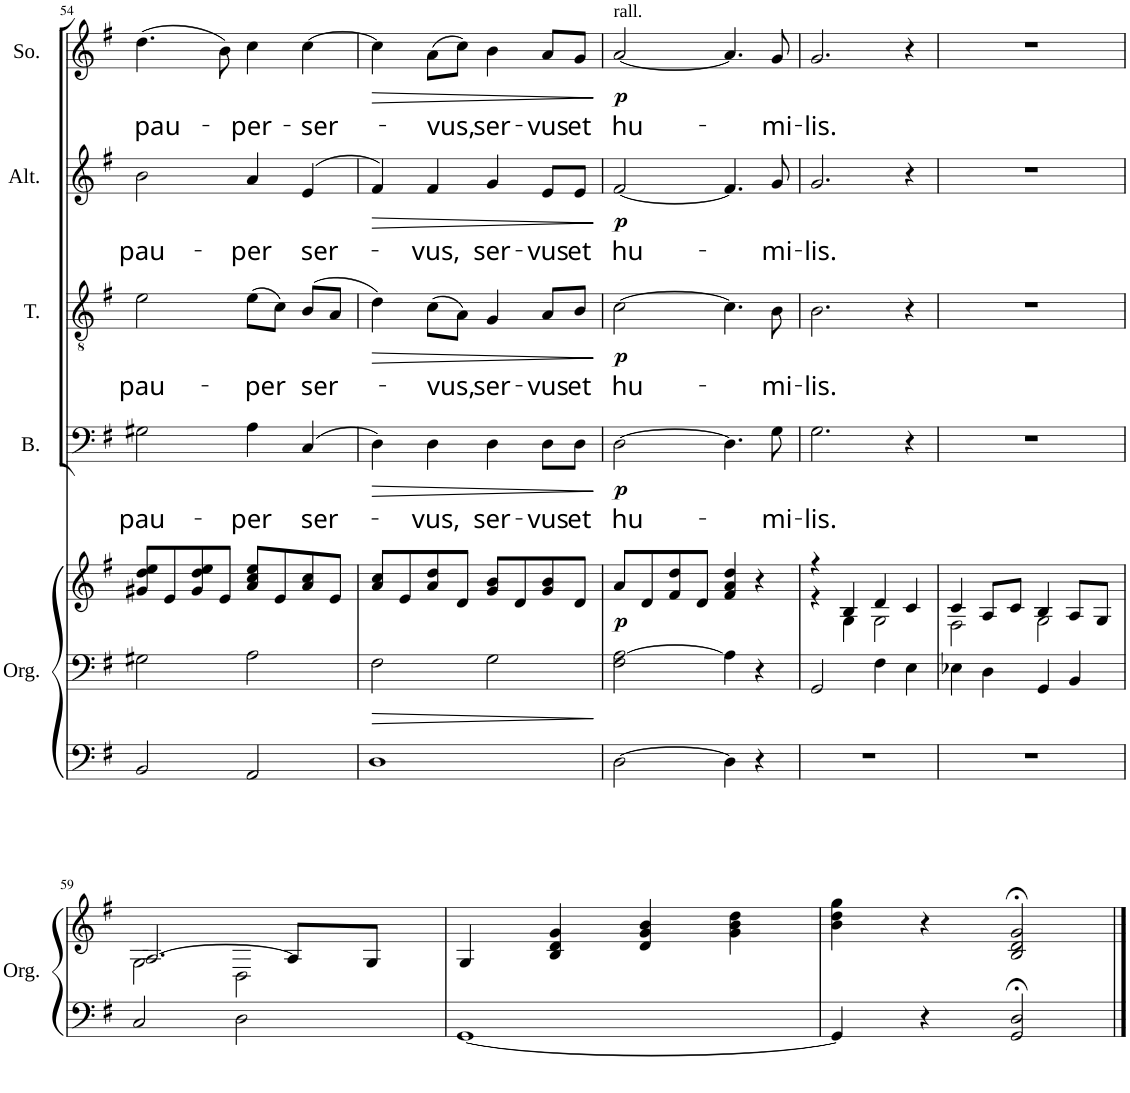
**kern	**kern	**kern	**dynam	**kern	**text	**dynam	**kern	**text	**dynam	**kern	**text	**dynam	**kern	**text	**dynam
*part5	*part5	*part5	*part5	*part4	*part4	*part4	*part3	*part3	*part3	*part2	*part2	*part2	*part1	*part1	*part1
*staff7	*staff6	*staff5	*staff5/6/7	*staff4	*staff4	*staff4	*staff3	*staff3	*staff3	*staff2	*staff2	*staff2	*staff1	*staff1	*staff1
*I"Orgue	*	*	*	*I"Basse	*	*	*I"Ténor	*	*	*I"Alto	*	*	*I"Soprano	*	*
*I'Org.	*	*	*	*I'B.	*	*	*I'T.	*	*	*I'Alt.	*	*	*I'So.	*	*
!!LO:PB:g=z
*clefF4	*clefF4	*clefG2	*	*clefF4	*	*	*clefGv2	*	*	*clefG2	*	*	*clefG2	*	*
*k[f#]	*k[f#]	*k[f#]	*	*k[f#]	*	*	*k[f#]	*	*	*k[f#]	*	*	*k[f#]	*	*
*M4/4	*M4/4	*M4/4	*	*M4/4	*	*	*M4/4	*	*	*M4/4	*	*	*M4/4	*	*
=54	=54	=54	=54	=54	=54	=54	=54	=54	=54	=54	=54	=54	=54	=54	=54
!	!	!	!	!	!LO:LY:b	!	!	!LO:LY:b	!	!	!LO:LY:b	!	!	!LO:LY:b	!
2BB/	2G#X\	8g#X/ 8dd/ 8ee/L	.	2G#X\	pau-	.	2e\	pau-	.	2b\	pau-	.	(4.dd\	pau-	.
.	.	8e/	.	.	.	.	.	.	.	.	.	.	.	.	.
.	.	8g#/ 8dd/ 8ee/	.	.	.	.	.	.	.	.	.	.	.	.	.
.	.	8e/J	.	.	.	.	.	.	.	.	.	.	8b\)	.	.
!	!	!	!	!	!LO:LY:b	!	!	!LO:LY:b	!	!	!LO:LY:b	!	!	!LO:LY:b	!
2AA/	2A\	8a/ 8cc/ 8ee/L	.	4A\	-per	.	(8e\L	-per	.	4a/	-per	.	4cc\	-per-	.
.	.	8e/	.	.	.	.	8c\J)	.	.	.	.	.	.	.	.
!	!	!	!	!	!LO:LY:b	!	!	!LO:LY:b	!	!	!LO:LY:b	!	!	!LO:LY:b	!
.	.	8a/ 8cc/	.	(4C/	ser-	.	(>8B/L	ser-	.	(>4e/	ser-	.	[4cc\	-ser-	.
.	.	8e/J	.	.	.	.	8A/J	.	.	.	.	.	.	.	.
=55	=55	=55	=55	=55	=55	=55	=55	=55	=55	=55	=55	=55	=55	=55	=55
!	!	!	!	!	!	!LO:HP:b	!	!	!LO:HP:b	!	!	!LO:HP:b	!	!	!LO:HP:b
1D	2F#\	8a/ 8cc/L	.	4D\)	.	>	4d\)	.	>	4f#/)	.	>	4cc\]	.	>
.	.	8e/	.	.	.	.	.	.	.	.	.	.	.	.	.
!	!	!	!	!	!LO:LY:b	!	!	!LO:LY:b	!	!	!LO:LY:b	!	!	!LO:LY:b	!
.	.	8a/ 8dd/	.	4D\	-vus,	.	(8c\L	-vus,	.	4f#/	-vus,	.	(8a\L	-vus,	.
.	.	8d/J	.	.	.	.	8A\J)	.	.	.	.	.	8cc\J)	.	.
!	!	!	!	!	!LO:LY:b	!	!	!LO:LY:b	!	!	!LO:LY:b	!	!	!LO:LY:b	!
.	2G\	8g/ 8b/L	.	4D\	ser-	.	4G/	ser-	.	4g/	ser-	.	4b\	ser-	.
.	.	8d/	.	.	.	.	.	.	.	.	.	.	.	.	.
!	!	!	!	!	!LO:LY:b	!	!	!LO:LY:b	!	!	!LO:LY:b	!	!	!LO:LY:b	!
.	.	8g/ 8b/	.	8D\L	-vus	.	8A/L	-vus	.	8e/L	-vus	.	8a/L	-vus	.
!	!	!	!	!	!LO:LY:b	!	!	!LO:LY:b	!	!	!LO:LY:b	!	!	!LO:LY:b	!
.	.	8d/J	.	8D\J	et	.	8B/J	et	.	8e/J	et	.	8g/J	et	.
.	.	.	.	.	.	]	.	.	]	.	.	]	.	.	]
=56	=56	=56	=56	=56	=56	=56	=56	=56	=56	=56	=56	=56	=56	=56	=56
!	!	!	!	!	!	!	!	!	!	!	!	!	!LO:TX:a:t=rall.	!	!
!	!	!	!LO:DY:b	!	!LO:LY:b	!LO:DY:b	!	!LO:LY:b	!LO:DY:b	!	!LO:LY:b	!LO:DY:b	!	!LO:LY:b	!LO:DY:b
[2D\	2F#\ [2A\	8a/L	p	[2D\	hu-	p	[2c\	hu-	p	[2f#/	hu-	p	[2a/	hu-	p
.	.	8d/	.	.	.	.	.	.	.	.	.	.	.	.	.
.	.	8f#/ 8dd/	.	.	.	.	.	.	.	.	.	.	.	.	.
.	.	8d/J	.	.	.	.	.	.	.	.	.	.	.	.	.
4D\]	4A\]	4f#/ 4a/ 4dd/	.	4.D\]	.	.	4.c\]	.	.	4.f#/]	.	.	4.a/]	.	.
4r	4r	4r	.	.	.	.	.	.	.	.	.	.	.	.	.
!	!	!	!	!	!LO:LY:b	!	!	!LO:LY:b	!	!	!LO:LY:b	!	!	!LO:LY:b	!
.	.	.	.	8G\	-mi-	.	8B\	-mi-	.	8g/	-mi-	.	8g/	-mi-	.
=57	=57	=57	=57	=57	=57	=57	=57	=57	=57	=57	=57	=57	=57	=57	=57
*	*	*^	*	*	*	*	*	*	*	*	*	*	*	*	*
!	!	!	!	!	!	!LO:LY:b	!	!	!LO:LY:b	!	!	!LO:LY:b	!	!	!LO:LY:b	!
1r	2GG/	4r	4r	.	2.G\	-lis.	.	2.B\	-lis.	.	2.g/	-lis.	.	2.g/	-lis.	.
.	.	4B/	4G\	.	.	.	.	.	.	.	.	.	.	.	.	.
.	4F#\	4d/	2G\	.	.	.	.	.	.	.	.	.	.	.	.	.
.	4E\	4c/	.	.	4r	.	.	4r	.	.	4r	.	.	4r	.	.
=58	=58	=58	=58	=58	=58	=58	=58	=58	=58	=58	=58	=58	=58	=58	=58	=58
1r	4E-X\	4c/	2F#\	.	1r	.	.	1r	.	.	1r	.	.	1r	.	.
.	4D\	8A/L	.	.	.	.	.	.	.	.	.	.	.	.	.	.
.	.	8c/J	.	.	.	.	.	.	.	.	.	.	.	.	.	.
.	4GG/	4B/	2G\	.	.	.	.	.	.	.	.	.	.	.	.	.
.	4BB/	8A/L	.	.	.	.	.	.	.	.	.	.	.	.	.	.
.	.	8G/J	.	.	.	.	.	.	.	.	.	.	.	.	.	.
!!LO:LB:g=z
=59	=59	=59	=59	=59	=59	=59	=59	=59	=59	=59	=59	=59	=59	=59	=59	=59
1r	2C/	[2.A/	2G\	.	1r	.	.	1r	.	.	1r	.	.	1r	.	.
.	2D\	.	2D\	.	.	.	.	.	.	.	.	.	.	.	.	.
.	.	8A/L]	.	.	.	.	.	.	.	.	.	.	.	.	.	.
.	.	8G/J	.	.	.	.	.	.	.	.	.	.	.	.	.	.
*	*	*v	*v	*	*	*	*	*	*	*	*	*	*	*	*	*
=60	=60	=60	=60	=60	=60	=60	=60	=60	=60	=60	=60	=60	=60	=60	=60
1r	[1GG	4G/	.	1r	.	.	1r	.	.	1r	.	.	1r	.	.
.	.	4B/ 4d/ 4g/	.	.	.	.	.	.	.	.	.	.	.	.	.
.	.	4d/ 4g/ 4b/	.	.	.	.	.	.	.	.	.	.	.	.	.
.	.	4g\ 4b\ 4dd\	.	.	.	.	.	.	.	.	.	.	.	.	.
=61	=61	=61	=61	=61	=61	=61	=61	=61	=61	=61	=61	=61	=61	=61	=61
1r	4GG/]	4b\ 4dd\ 4gg\	.	1r	.	.	1r	.	.	1r	.	.	1r	.	.
.	4r	4r	.	.	.	.	.	.	.	.	.	.	.	.	.
.	2GG/;< 2D/;<	2B/;< 2d/;< 2g/;<	.	.	.	.	.	.	.	.	.	.	.	.	.
==	==	==	==	==	==	==	==	==	==	==	==	==	==	==	==
*-	*-	*-	*-	*-	*-	*-	*-	*-	*-	*-	*-	*-	*-	*-	*-
